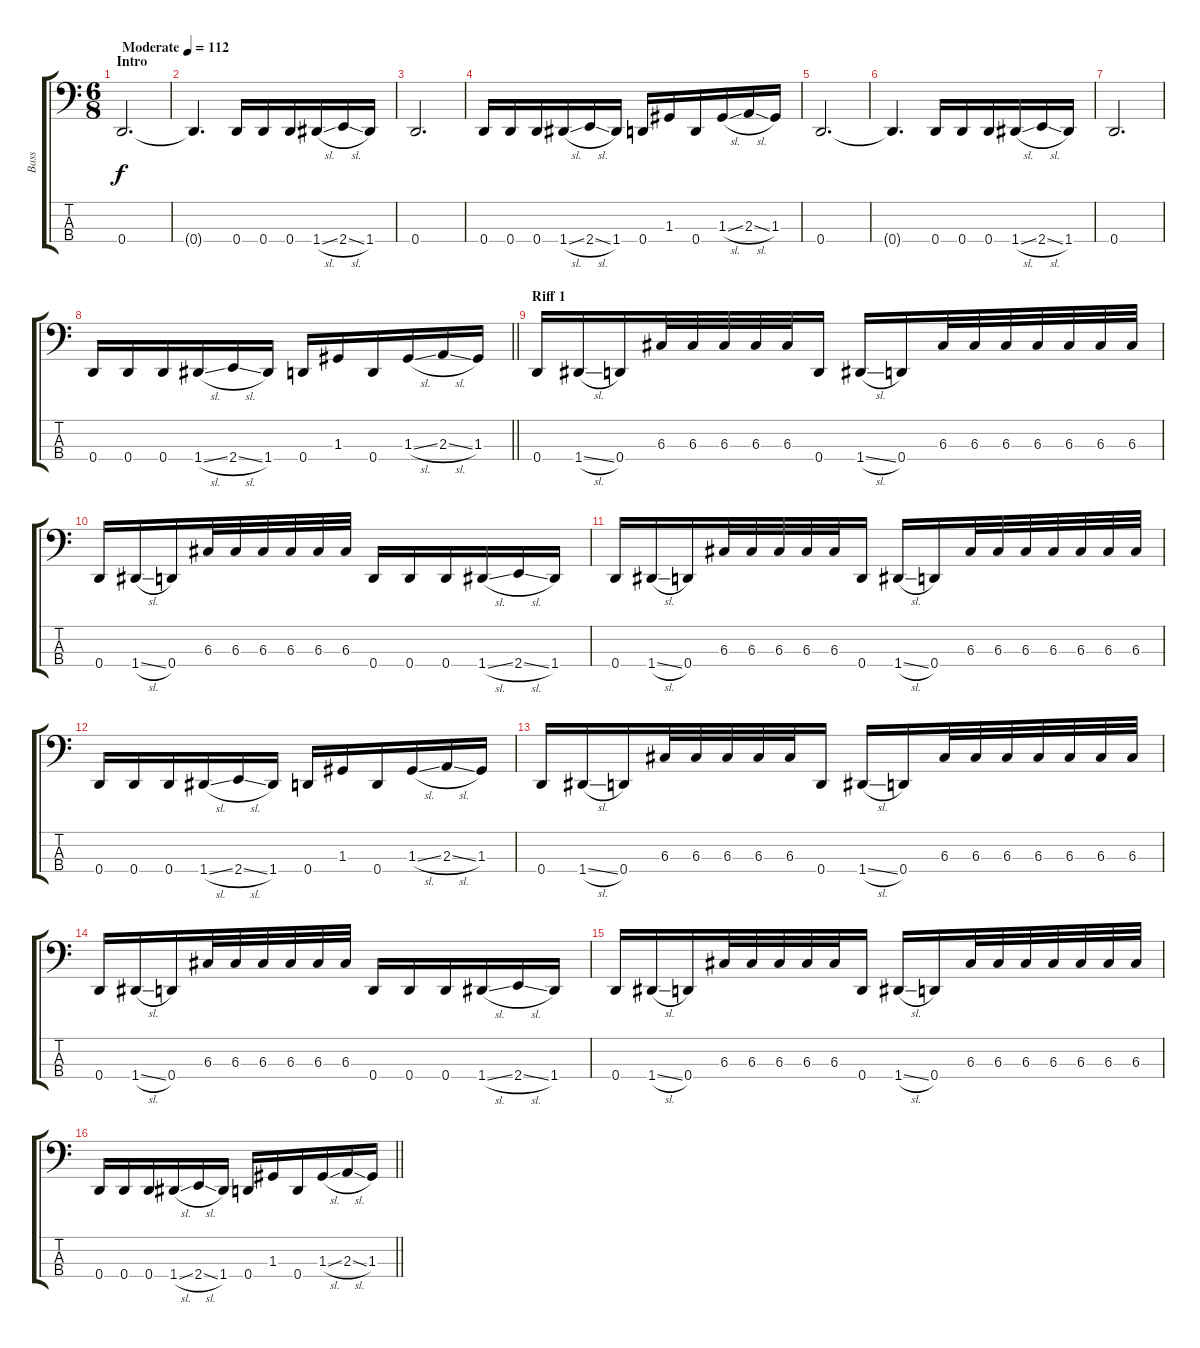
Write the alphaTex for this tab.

\track ("Bass" "Bass") {instrument electricbassfinger}
\staff {score tabs}
\tuning (F2 C2 G1 D1) {hide}
\ts (6 8)
\section ("" "Intro")
\tempo (112 "Moderate")
\clef f4
\ks c
0.4.2{d dy f instrument electricbassfinger} |
0.4{t}.4{d} 0.4.16 0.4.16 0.4.16 1.4{sl}.16 2.4{sl}.16 1.4.16 |
0.4.2{d} |
0.4.16 0.4.16 0.4.16 1.4{sl}.16 2.4{sl}.16 1.4.16 0.4.16 1.3.16 0.4.16 1.3{sl}.16 2.3{sl}.16 1.3.16 |
0.4.2{d} |
0.4{t}.4{d} 0.4.16 0.4.16 0.4.16 1.4{sl}.16 2.4{sl}.16 1.4.16 |
0.4.2{d} |
\barLineRight lightlight
0.4.16 0.4.16 0.4.16 1.4{sl}.16 2.4{sl}.16 1.4.16 0.4.16 1.3.16 0.4.16 1.3{sl}.16 2.3{sl}.16 1.3.16 |
\section ("" "Riff 1")
0.4.16 1.4{sl}.16 0.4.16 6.3.32 6.3.32 6.3.32 6.3.32 6.3.32 0.4.16 1.4{sl}.16 0.4.16 6.3.32 6.3.32 6.3.32 6.3.32 6.3.32 6.3.32 6.3.32 |
0.4.16 1.4{sl}.16 0.4.16 6.3.32 6.3.32 6.3.32 6.3.32 6.3.32 6.3.32 0.4.16 0.4.16 0.4.16 1.4{sl}.16 2.4{sl}.16 1.4.16 |
0.4.16 1.4{sl}.16 0.4.16 6.3.32 6.3.32 6.3.32 6.3.32 6.3.32 0.4.16 1.4{sl}.16 0.4.16 6.3.32 6.3.32 6.3.32 6.3.32 6.3.32 6.3.32 6.3.32 |
0.4.16 0.4.16 0.4.16 1.4{sl}.16 2.4{sl}.16 1.4.16 0.4.16 1.3.16 0.4.16 1.3{sl}.16 2.3{sl}.16 1.3.16 |
0.4.16 1.4{sl}.16 0.4.16 6.3.32 6.3.32 6.3.32 6.3.32 6.3.32 0.4.16 1.4{sl}.16 0.4.16 6.3.32 6.3.32 6.3.32 6.3.32 6.3.32 6.3.32 6.3.32 |
0.4.16 1.4{sl}.16 0.4.16 6.3.32 6.3.32 6.3.32 6.3.32 6.3.32 6.3.32 0.4.16 0.4.16 0.4.16 1.4{sl}.16 2.4{sl}.16 1.4.16 |
0.4.16 1.4{sl}.16 0.4.16 6.3.32 6.3.32 6.3.32 6.3.32 6.3.32 0.4.16 1.4{sl}.16 0.4.16 6.3.32 6.3.32 6.3.32 6.3.32 6.3.32 6.3.32 6.3.32 |
\barLineRight lightlight
0.4.16 0.4.16 0.4.16 1.4{sl}.16 2.4{sl}.16 1.4.16 0.4.16 1.3.16 0.4.16 1.3{sl}.16 2.3{sl}.16 1.3.16
